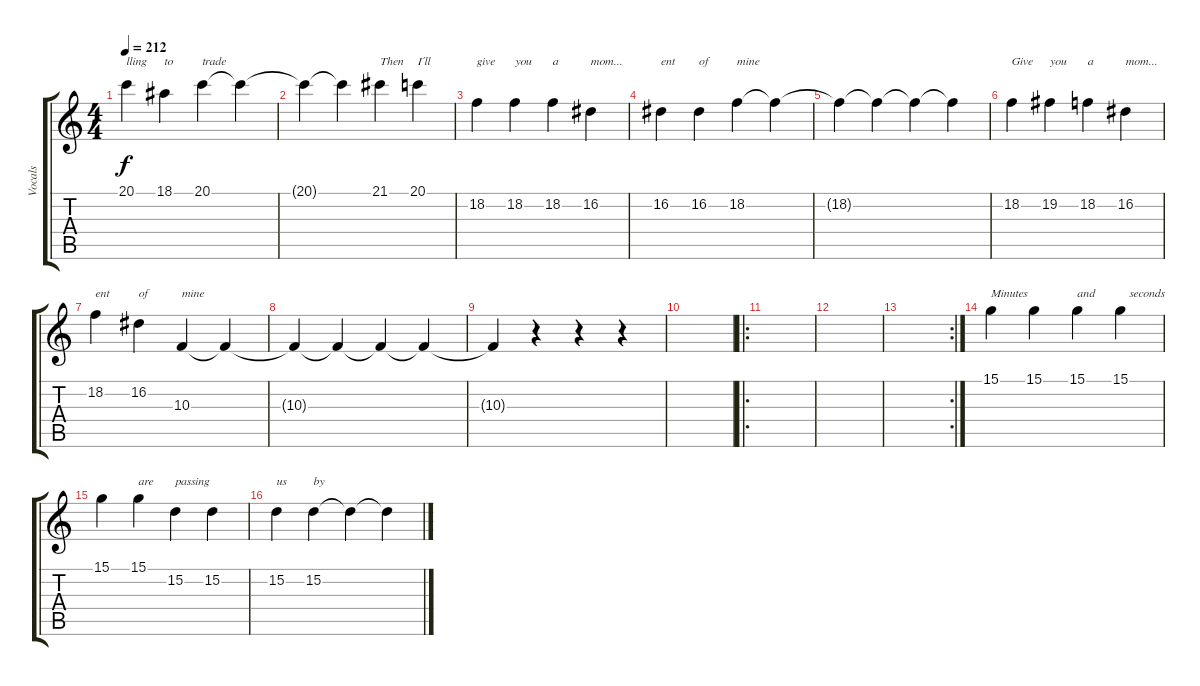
\track ("Vocals" "Vocals") {instrument synthvoice}
\staff {score tabs}
\tuning (E4 B3 G3 D3 A2 E2) {hide}
\ts (4 4)
\tempo 212
\clef g2
\ks c
20.1.4{txt "lling" dy f} 18.1.4{txt "to"} 20.1.4{txt "trade"} 20.1{t}.4 |
20.1{t}.4 20.1{t}.4 21.1.4{txt "Then"} 20.1.4{txt "I´ll"} |
18.2.4{txt "give"} 18.2.4{txt "you"} 18.2.4{txt "a"} 16.2.4{txt "mom..."} |
16.2.4{txt "ent"} 16.2.4{txt "of"} 18.2.4{txt "mine"} 18.2{t}.4 |
18.2{t}.4 18.2{t}.4 18.2{t}.4 18.2{t}.4 |
18.2.4{txt "Give"} 19.2.4{txt "you"} 18.2.4{txt "a"} 16.2.4{txt "mom..."} |
18.2.4{txt "ent"} 16.2.4{txt "of"} 10.3.4{txt "mine"} 10.3{t}.4 |
10.3{t}.4 10.3{t}.4 10.3{t}.4 10.3{t}.4 |
10.3{t}.4 r.4 r.4 r.4 |
|
\ro
|
|
\rc 2
|
15.1.4{txt "Minutes"} 15.1.4 15.1.4{txt "and"} 15.1.4{txt "   seconds"} |
15.1.4 15.1.4{txt "are"} 15.2.4{txt "passing"} 15.2.4 |
15.2.4{txt "us"} 15.2.4{txt "by"} 15.2{t}.4 15.2{t}.4
